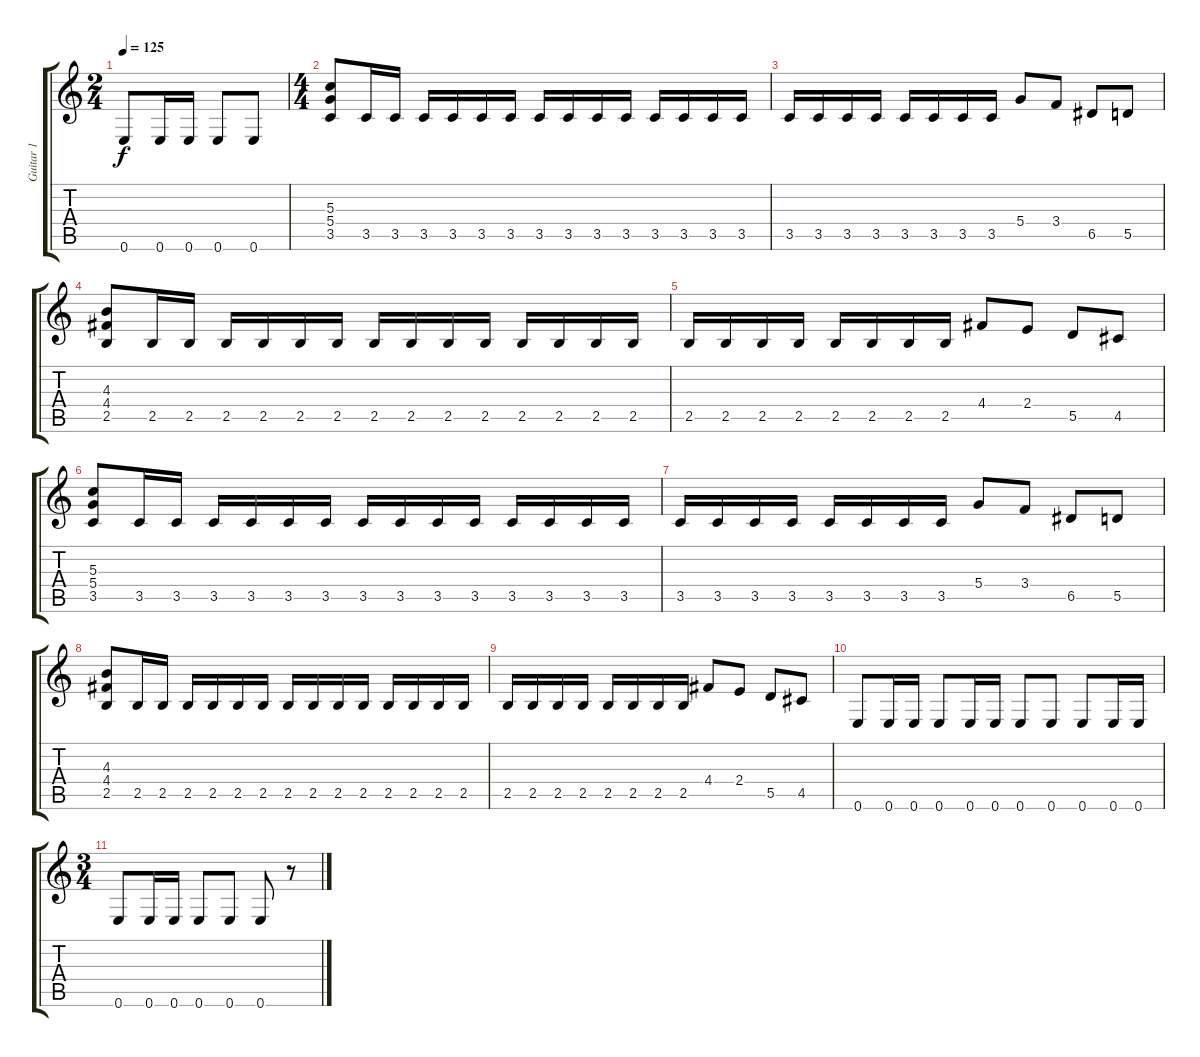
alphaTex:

\track ("Guitar 1" "Guitar 1") {instrument distortionguitar}
\staff {score tabs}
\tuning (E4 B3 G3 D3 A2 E2) {hide}
\ts (2 4)
\tempo 125
\clef g2
\ks c
0.6.8{dy f} 0.6.16 0.6.16 0.6.8 0.6.8 |
\ts (4 4)
(5.3 5.4 3.5).8 3.5.16 3.5.16 3.5.16 3.5.16 3.5.16 3.5.16 3.5.16 3.5.16 3.5.16 3.5.16 3.5.16 3.5.16 3.5.16 3.5.16 |
3.5.16 3.5.16 3.5.16 3.5.16 3.5.16 3.5.16 3.5.16 3.5.16 5.4.8 3.4.8 6.5.8 5.5.8 |
(4.3 4.4 2.5).8 2.5.16 2.5.16 2.5.16 2.5.16 2.5.16 2.5.16 2.5.16 2.5.16 2.5.16 2.5.16 2.5.16 2.5.16 2.5.16 2.5.16 |
2.5.16 2.5.16 2.5.16 2.5.16 2.5.16 2.5.16 2.5.16 2.5.16 4.4.8 2.4.8 5.5.8 4.5.8 |
(5.3 5.4 3.5).8 3.5.16 3.5.16 3.5.16 3.5.16 3.5.16 3.5.16 3.5.16 3.5.16 3.5.16 3.5.16 3.5.16 3.5.16 3.5.16 3.5.16 |
3.5.16 3.5.16 3.5.16 3.5.16 3.5.16 3.5.16 3.5.16 3.5.16 5.4.8 3.4.8 6.5.8 5.5.8 |
(4.3 4.4 2.5).8 2.5.16 2.5.16 2.5.16 2.5.16 2.5.16 2.5.16 2.5.16 2.5.16 2.5.16 2.5.16 2.5.16 2.5.16 2.5.16 2.5.16 |
2.5.16 2.5.16 2.5.16 2.5.16 2.5.16 2.5.16 2.5.16 2.5.16 4.4.8 2.4.8 5.5.8 4.5.8 |
0.6.8 0.6.16 0.6.16 0.6.8 0.6.16 0.6.16 0.6.8 0.6.8 0.6.8 0.6.16 0.6.16 |
\ts (3 4)
0.6.8 0.6.16 0.6.16 0.6.8 0.6.8 0.6.8 r.8
